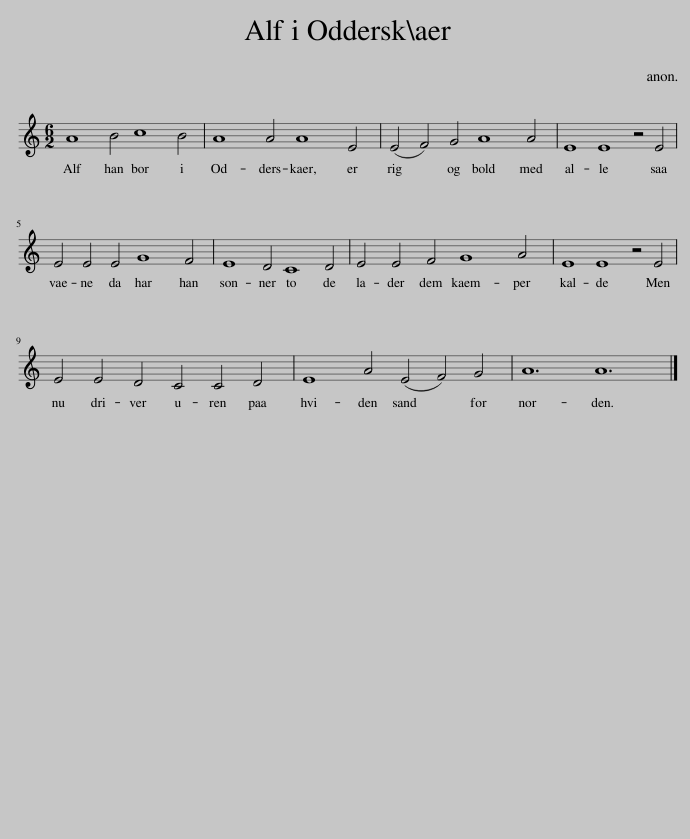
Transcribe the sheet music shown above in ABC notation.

X:1
L:1/8
M:6/2
I:linebreak $
K:C
V:1 treble
V:1
 A8 B4 c8 B4 | A8 A4 A8 E4 | (E4 F4) G4 A8 A4 | E8 E8 z4 E4 |$ E4 E4 E4 G8 F4 | %5
 E8 D4 C8 D4 | E4 E4 F4 G8 A4 | E8 E8 z4 E4 |$ E4 E4 D4 C4 C4 D4 | E8 A4 (E4 F4) G4 | %10
 A12 A12 |] %11
